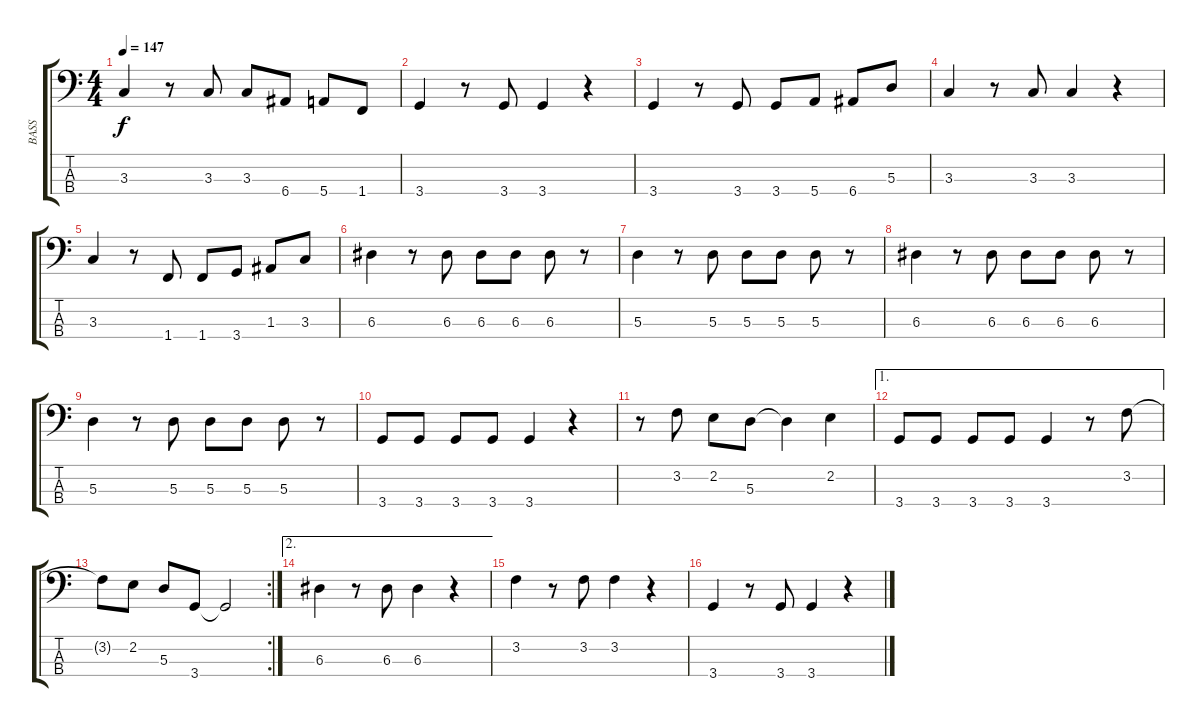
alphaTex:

\track ("BASS" "BASS") {instrument electricbassfinger}
\staff {score tabs}
\tuning (G2 D2 A1 E1) {hide}
\ts (4 4)
\tempo 147
\clef f4
\ks c
3.3.4{dy f} r.8 3.3.8 3.3.8 6.4.8 5.4.8 1.4.8 |
3.4.4 r.8 3.4.8 3.4.4 r.4 |
3.4.4 r.8 3.4.8 3.4.8 5.4.8 6.4.8 5.3.8 |
3.3.4 r.8 3.3.8 3.3.4 r.4 |
3.3.4 r.8 1.4.8 1.4.8 3.4.8 1.3.8 3.3.8 |
6.3.4 r.8 6.3.8 6.3.8 6.3.8 6.3.8 r.8 |
5.3.4 r.8 5.3.8 5.3.8 5.3.8 5.3.8 r.8 |
6.3.4 r.8 6.3.8 6.3.8 6.3.8 6.3.8 r.8 |
5.3.4 r.8 5.3.8 5.3.8 5.3.8 5.3.8 r.8 |
3.4.8 3.4.8 3.4.8 3.4.8 3.4.4 r.4 |
r.8 3.2.8 2.2.8 5.3.8 5.3{t}.4 2.2.4 |
\ae 1
3.4.8 3.4.8 3.4.8 3.4.8 3.4.4 r.8 3.2.8 |
\rc 2
3.2{t}.8 2.2.8 5.3.8 3.4.8 3.4{t}.2 |
\ae 2
6.3.4 r.8 6.3.8 6.3.4 r.4 |
3.2.4 r.8 3.2.8 3.2.4 r.4 |
3.4.4 r.8 3.4.8 3.4.4 r.4
